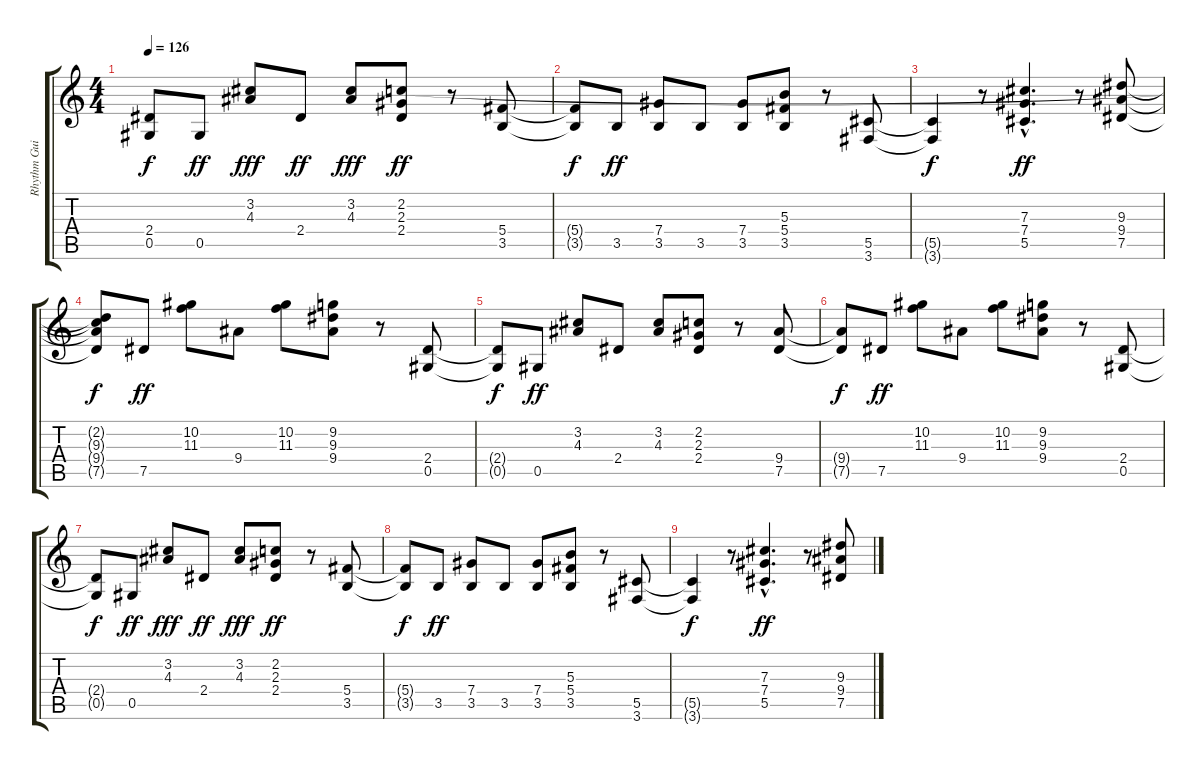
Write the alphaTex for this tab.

\track ("Rhythm Guitar II" "Rhythm Gui") {instrument overdrivenguitar}
\staff {score tabs}
\tuning (Eb4 Bb3 Gb3 Db3 Ab2 Eb2) {hide}
\ts (4 4)
\tempo 126
\clef g2
\ks c
(2.4{t} 0.5{t}).8{dy f} 0.5.8{dy ff} (3.2 4.3).8{dy fff} 2.4.8{dy ff} (3.2 4.3).8{dy fff} (2.2 2.3 2.4).8{dy ff} r.8 (5.4 3.5).8 |
(5.4{t} 3.5{t}).8{dy f} 3.5.8{dy ff} (7.4 3.5).8 3.5.8 (7.4 3.5).8 (5.3 5.4 3.5).8 r.8 (5.5 3.6).8 |
(5.5{t} 3.6{t}).4{dy f} r.8 (7.3{hac} 7.4{hac} 5.5{hac}).4{d dy ff} r.8 (9.3 9.4 7.5).8 |
(2.2{t} 9.3{t} 9.4{t} 7.5{t}).8{dy f} 7.5.8{dy ff} (10.2 11.3).8 9.4.8 (10.2 11.3).8 (9.2 9.3 9.4).8 r.8 (2.4 0.5).8 |
(2.4{t} 0.5{t}).8{dy f} 0.5.8{dy ff} (3.2 4.3).8 2.4.8 (3.2 4.3).8 (2.2 2.3 2.4).8 r.8 (9.4 7.5).8 |
(9.4{t} 7.5{t}).8{dy f volume 8} 7.5.8{dy ff} (10.2 11.3).8 9.4.8 (10.2 11.3).8 (9.2 9.3 9.4).8 r.8 (2.4 0.5).8 |
(2.4{t} 0.5{t}).8{dy f} 0.5.8{dy ff} (3.2 4.3).8{dy fff} 2.4.8{dy ff} (3.2 4.3).8{dy fff} (2.2 2.3 2.4).8{dy ff} r.8 (5.4 3.5).8 |
(5.4{t} 3.5{t}).8{dy f volume 0} 3.5.8{dy ff} (7.4 3.5).8 3.5.8 (7.4 3.5).8 (5.3 5.4 3.5).8 r.8 (5.5 3.6).8 |
(5.5{t} 3.6{t}).4{dy f} r.8 (7.3{hac} 7.4{hac} 5.5{hac}).4{d dy ff} r.8 (9.3 9.4 7.5).8
